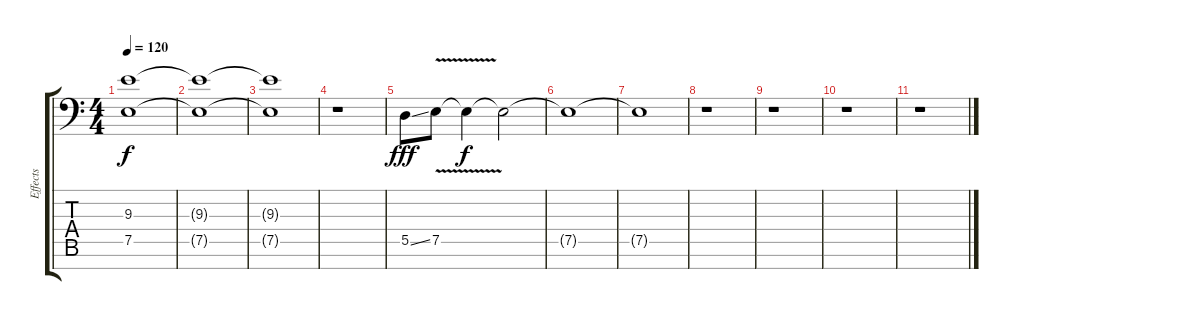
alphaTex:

\track ("Effects" "Effects") {instrument guitarfretnoise}
\staff {score tabs}
\tuning (E4 B3 G3 D3 A2 E2 A1) {hide}
\ts (4 4)
\tempo 120
\clef f4
\ks c
(9.3{t} 7.5{t}).1{dy f} |
(9.3{t} 7.5{t}).1 |
(9.3{t} 7.5{t}).1 |
r.1 |
5.5{ss}.8{dy fff volume 9 balance 8} 7.5{v}.8 7.5{t}.4{dy f} 7.5{t}.2 |
7.5{t}.1 |
7.5{t}.1{volume 0} |
r.1 |
r.1 |
r.1 |
r.1
